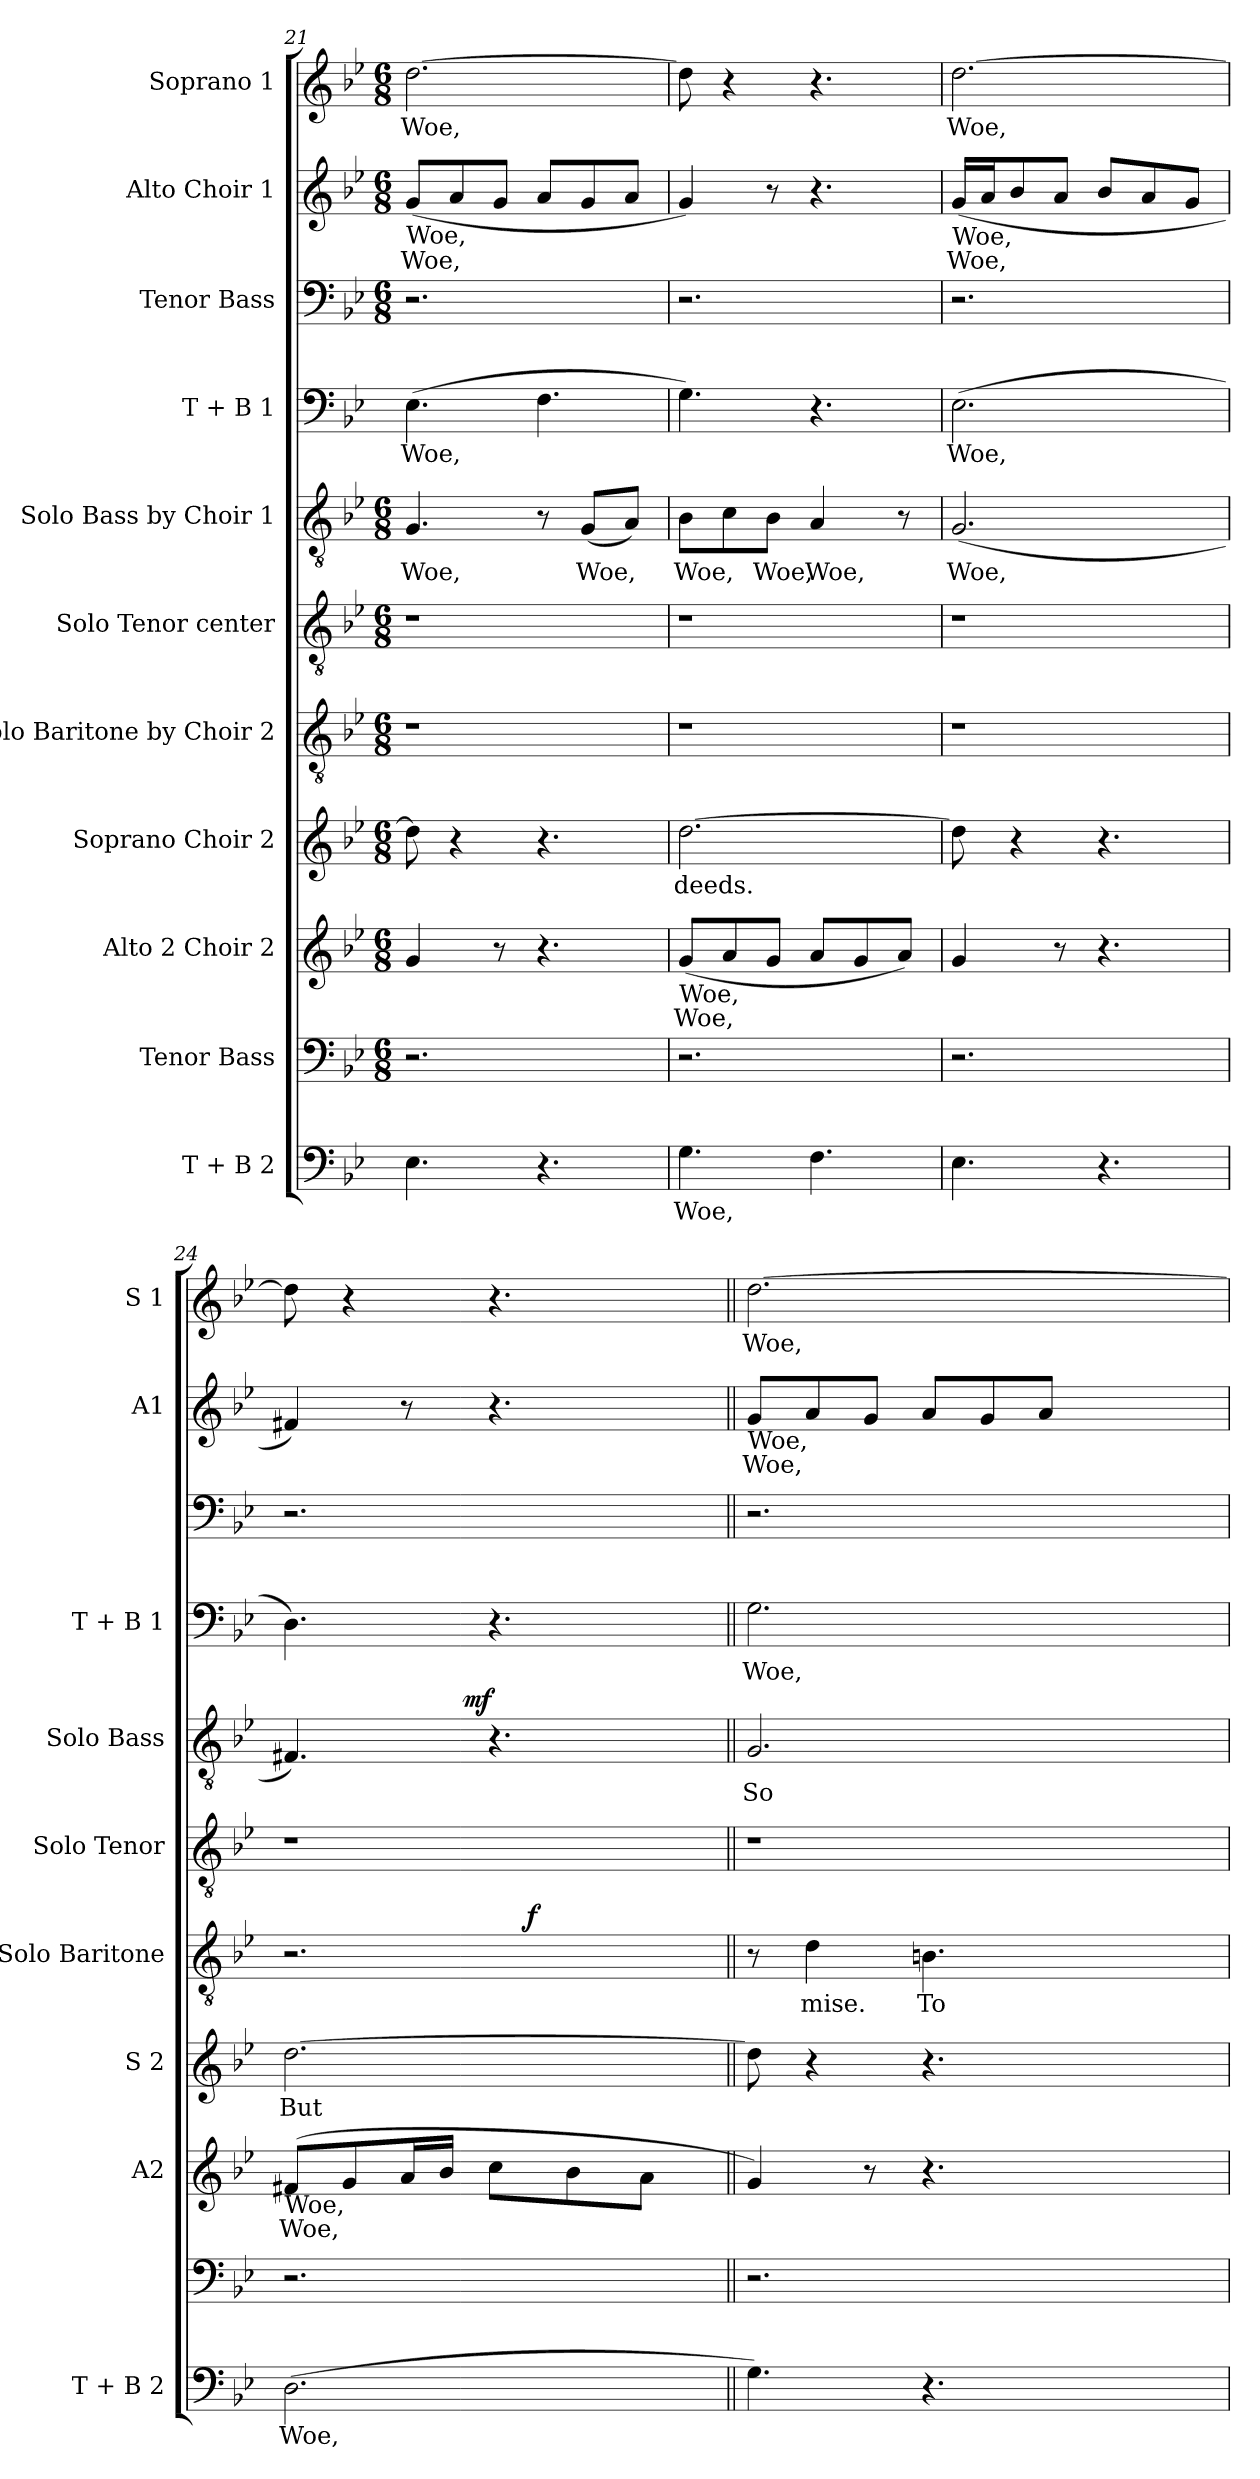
**kern	**text	**kern	**kern	**text	**kern	**text	**kern	**text	**dynam	**kern	**kern	**text	**dynam	**kern	**text	**kern	**kern	**text	**kern	**text
*part11	*part11	*part10	*part9	*part9	*part8	*part8	*part7	*part7	*part7	*part6	*part5	*part5	*part5	*part4	*part4	*part3	*part2	*part2	*part1	*part1
*staff11	*staff11	*staff10	*staff9	*staff9	*staff8	*staff8	*staff7	*staff7	*staff7	*staff6	*staff5	*staff5	*staff5	*staff4	*staff4	*staff3	*staff2	*staff2	*staff1	*staff1
*I"T + B 2	*	*I"Tenor Bass	*I"Alto 2 Choir 2	*	*I"Soprano Choir 2	*	*I"Solo Baritone by Choir 2	*	*	*I"Solo Tenor center	*I"Solo Bass by Choir 1	*	*	*I"T + B 1	*	*I"Tenor Bass	*I"Alto Choir 1	*	*I"Soprano 1	*
*I'T + B 2	*	*	*I'A2	*	*I'S 2	*	*I'Solo Baritone	*	*	*I'Solo Tenor	*I'Solo Bass	*	*	*I'T + B 1	*	*	*I'A1	*	*I'S 1	*
*clefF4	*	*clefF4	*clefG2	*	*clefG2	*	*clefGv2	*	*	*clefGv2	*clefGv2	*	*	*clefF4	*	*clefF4	*clefG2	*	*clefG2	*
*k[b-e-]	*	*k[b-e-]	*k[b-e-]	*	*k[b-e-]	*	*k[b-e-]	*	*	*k[b-e-]	*k[b-e-]	*	*	*k[b-e-]	*	*k[b-e-]	*k[b-e-]	*	*k[b-e-]	*
*B-:	*	*B-:	*B-:	*	*B-:	*	*B-:	*	*	*B-:	*B-:	*	*	*B-:	*	*B-:	*B-:	*	*B-:	*
*	*	*M6/8	*M6/8	*	*M6/8	*	*M6/8	*	*	*M6/8	*M6/8	*	*	*	*	*M6/8	*M6/8	*	*M6/8	*
=21	=21	=21	=21	=21	=21	=21	=21	=21	=21	=21	=21	=21	=21	=21	=21	=21	=21	=21	=21	=21
!	!	!	!	!	!	!	!	!	!	!	!	!	!	!	!	!	!LO:TX:b:t=Woe,	!	!	!
!	!	!	!	!	!	!	!LO:N:vis=1	!	!	!LO:N:vis=1	!	!LO:LY:b	!	!	!LO:LY:b	!	!	!LO:LY:a	!	!LO:LY:b
4.E-\	.	2.r	4g/	.	8dd\]	.	2.r	.	.	2.r	4.G/	Woe,	.	(>4.E-\	Woe,	2.r	(<8g/L	Woe,	[>2.dd\	Woe,
.	.	.	.	.	4r	.	.	.	.	.	.	.	.	.	.	.	8a/	.	.	.
.	.	.	8r	.	.	.	.	.	.	.	.	.	.	.	.	.	8g/J	.	.	.
4.r	.	.	4.r	.	4.r	.	.	.	.	.	8r	.	.	4.F\	.	.	8a/L	.	.	.
!	!	!	!	!	!	!	!	!	!	!	!	!LO:LY:b	!	!	!	!	!	!	!	!
.	.	.	.	.	.	.	.	.	.	.	(<8G/L	Woe,	.	.	.	.	8g/	.	.	.
.	.	.	.	.	.	.	.	.	.	.	8A/J)	.	.	.	.	.	8a/J	.	.	.
=22	=22	=22	=22	=22	=22	=22	=22	=22	=22	=22	=22	=22	=22	=22	=22	=22	=22	=22	=22	=22
!	!	!	!LO:TX:b:t=Woe,	!	!	!	!	!	!	!	!	!	!	!	!	!	!	!	!	!
!	!LO:LY:b	!	!	!LO:LY:a	!	!LO:LY:b	!LO:N:vis=1	!	!	!LO:N:vis=1	!	!LO:LY:b:rj	!	!	!	!	!	!	!	!
4.G\	Woe,	2.r	(<8g/L	Woe,	[>2.dd\	deeds.	2.r	.	.	2.r	8B-\L	Woe,	.	4.G\)	.	2.r	4g/)	.	8dd\]	.
.	.	.	8a/	.	.	.	.	.	.	.	8c\	.	.	.	.	.	.	.	4r	.
!	!	!	!	!	!	!	!	!	!	!	!	!LO:LY:b	!	!	!	!	!	!	!	!
.	.	.	8g/J	.	.	.	.	.	.	.	8B-\J	Woe,	.	.	.	.	8r	.	.	.
!	!	!	!	!	!	!	!	!	!	!	!	!LO:LY:b	!	!	!	!	!	!	!	!
4.F\	.	.	8a/L	.	.	.	.	.	.	.	4A/	Woe,	.	4.r	.	.	4.r	.	4.r	.
.	.	.	8g/	.	.	.	.	.	.	.	.	.	.	.	.	.	.	.	.	.
.	.	.	8a/J)	.	.	.	.	.	.	.	8r	.	.	.	.	.	.	.	.	.
!!LO:PB:g=z
=23	=23	=23	=23	=23	=23	=23	=23	=23	=23	=23	=23	=23	=23	=23	=23	=23	=23	=23	=23	=23
!	!	!	!	!	!	!	!	!	!	!	!	!	!	!	!	!	!LO:TX:b:t=Woe,	!	!	!
!	!	!	!	!	!	!	!LO:N:vis=1	!	!	!LO:N:vis=1	!	!LO:LY:b	!	!	!LO:LY:b	!	!	!LO:LY:a	!	!LO:LY:b
4.E-\	.	2.r	4g/	.	8dd\]	.	2.r	.	.	2.r	(<2.G/	Woe,	.	(>2.E-\	Woe,	2.r	(<16g/LL	Woe,	[>2.dd\	Woe,
.	.	.	.	.	.	.	.	.	.	.	.	.	.	.	.	.	16a/J	.	.	.
.	.	.	.	.	4r	.	.	.	.	.	.	.	.	.	.	.	8b-/	.	.	.
.	.	.	8r	.	.	.	.	.	.	.	.	.	.	.	.	.	8a/J	.	.	.
4.r	.	.	4.r	.	4.r	.	.	.	.	.	.	.	.	.	.	.	8b-/L	.	.	.
.	.	.	.	.	.	.	.	.	.	.	.	.	.	.	.	.	8a/	.	.	.
.	.	.	.	.	.	.	.	.	.	.	.	.	.	.	.	.	8g/J	.	.	.
=24	=24	=24	=24	=24	=24	=24	=24	=24	=24	=24	=24	=24	=24	=24	=24	=24	=24	=24	=24	=24
!	!	!	!LO:TX:b:t=Woe,	!	!	!	!	!	!	!	!	!	!	!	!	!	!	!	!	!
!	!LO:LY:b	!	!	!LO:LY:a	!	!LO:LY:b	!LO:N:vis=1	!	!	!LO:N:vis=1	!	!	!	!	!	!	!	!	!	!
*	*	*	*	*	*	*	*^	*	*	*	*^	*	*	*	*	*	*	*	*	*
(>2.D\	Woe,	2.r	(>8f#X/L	Woe,	[>2.dd\	But	2.r	4..ryy	.	.	2.r	4.F#X/)	4ryy	.	.	4.D\)	.	2.r	4f#X/)	.	8dd\]	.
.	.	.	8g/	.	.	.	.	.	.	.	.	.	.	.	.	.	.	.	.	.	4r	.
.	.	.	16a/L	.	.	.	.	.	.	.	.	.	16.ryy	.	.	.	.	.	8r	.	.	.
.	.	.	16b-/JJ	.	.	.	.	.	.	.	.	.	.	.	.	.	.	.	.	.	.	.
!	!	!	!	!	!	!	!	!	!	!	!	!	!	!	!LO:DY:b	!	!	!	!	!	!	!
.	.	.	.	.	.	.	.	.	.	.	.	.	4ryy	.	mf	.	.	.	.	.	.	.
.	.	.	8cc\L	.	.	.	.	.	.	.	.	4.r	.	.	.	4.r	.	.	4.r	.	4.r	.
!	!	!	!	!	!	!	!	!	!	!LO:DY:b	!	!	!	!	!	!	!	!	!	!	!	!
.	.	.	.	.	.	.	.	4ryy	.	f	.	.	.	.	.	.	.	.	.	.	.	.
.	.	.	8b-\	.	.	.	.	.	.	.	.	.	.	.	.	.	.	.	.	.	.	.
.	.	.	.	.	.	.	.	.	.	.	.	.	8ryy	.	.	.	.	.	.	.	.	.
.	.	.	8a\J	.	.	.	.	.	.	.	.	.	.	.	.	.	.	.	.	.	.	.
.	.	.	.	.	.	.	.	16ryy	.	.	.	.	.	.	.	.	.	.	.	.	.	.
.	.	.	.	.	.	.	.	.	.	.	.	.	32ryy	.	.	.	.	.	.	.	.	.
=25||	=25||	=25||	=25||	=25||	=25||	=25||	=25||	=25||	=25||	=25||	=25||	=25||	=25||	=25||	=25||	=25||	=25||	=25||	=25||	=25||	=25||	=25||
!	!	!	!	!	!	!	!	!	!	!	!	!	!	!	!	!	!	!	!LO:TX:b:t=Woe,	!	!	!
!	!	!	!	!	!	!	!	!	!	!	!LO:N:vis=1	!	!	!LO:LY:b	!	!	!LO:LY:b	!	!	!LO:LY:a	!	!LO:LY:b
*	*	*	*	*	*	*	*v	*v	*	*	*	*v	*v	*	*	*	*	*	*	*	*	*
4.G\)	.	2.r	4g/)	.	8dd\]	.	8r	.	.	2.r	2.G/	So	.	2.G\	Woe,	2.r	8g/L	Woe,	[>2.dd\	Woe,
!	!	!	!	!	!	!	!	!LO:LY:b	!	!	!	!	!	!	!	!	!	!	!	!
.	.	.	.	.	4r	.	4d\	mise.	.	.	.	.	.	.	.	.	8a/	.	.	.
.	.	.	8r	.	.	.	.	.	.	.	.	.	.	.	.	.	8g/J	.	.	.
!	!	!	!	!	!	!	!	!LO:LY:b	!	!	!	!	!	!	!	!	!	!	!	!
4.r	.	.	4.r	.	4.r	.	4.Bn\	To	.	.	.	.	.	.	.	.	8a/L	.	.	.
.	.	.	.	.	.	.	.	.	.	.	.	.	.	.	.	.	8g/	.	.	.
.	.	.	.	.	.	.	.	.	.	.	.	.	.	.	.	.	8a/J	.	.	.
=	=	=	=	=	=	=	=	=	=	=	=	=	=	=	=	=	=	=	=	=
*-	*-	*-	*-	*-	*-	*-	*-	*-	*-	*-	*-	*-	*-	*-	*-	*-	*-	*-	*-	*-
